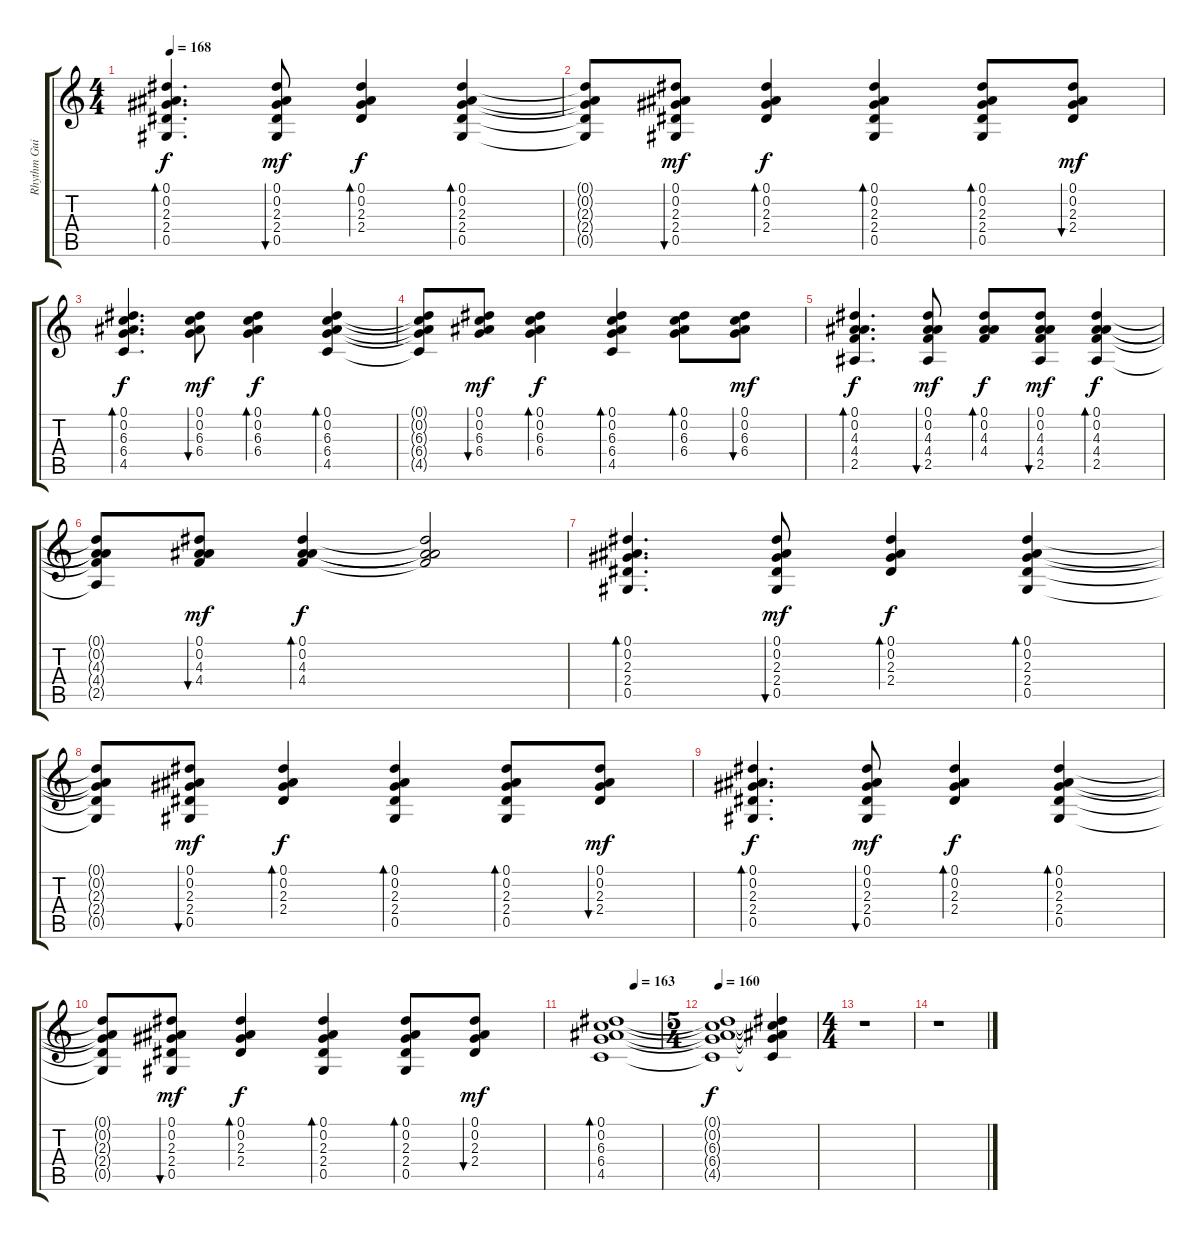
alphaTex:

\track ("Rhythm Guitar L" "Rhythm Gui") {instrument acousticguitarsteel}
\staff {score tabs}
\tuning (Eb4 Bb3 Gb3 Db3 Ab2 Eb2) {hide}
\ts (4 4)
\tempo 168
\clef g2
\ks c
(0.1 0.2 2.3 2.4 0.5).4{d bd 60 dy f} (0.1 0.2 2.3 2.4 0.5).8{bu 60 dy mf} (0.1 0.2 2.3 2.4).4{bd 60 dy f} (0.1 0.2 2.3 2.4 0.5).4{bd 60} |
(0.1{t} 0.2{t} 2.3{t} 2.4{t} 0.5{t}).8 (0.1 0.2 2.3 2.4 0.5).8{bu 60 dy mf} (0.1 0.2 2.3 2.4).4{bd 60 dy f} (0.1 0.2 2.3 2.4 0.5).4{bd 60} (0.1 0.2 2.3 2.4 0.5).8{bd 60} (0.1 0.2 2.3 2.4).8{bu 60 dy mf} |
(0.1 0.2 6.3 6.4 4.5).4{d bd 60 dy f} (0.1 0.2 6.3 6.4).8{bu 60 dy mf} (0.1 0.2 6.3 6.4).4{bd 60 dy f} (0.1 0.2 6.3 6.4 4.5).4{bd 60} |
(0.1{t} 0.2{t} 6.3{t} 6.4{t} 4.5{t}).8 (0.1 0.2 6.3 6.4).8{bu 60 dy mf} (0.1 0.2 6.3 6.4).4{bd 60 dy f} (0.1 0.2 6.3 6.4 4.5).4{bd 60} (0.1 0.2 6.3 6.4).8{bd 60} (0.1 0.2 6.3 6.4).8{bu 60 dy mf} |
(0.1 0.2 4.3 4.4 2.5).4{d bd 60 dy f} (0.1 0.2 4.3 4.4 2.5).8{bu 60 dy mf} (0.1 0.2 4.3 4.4).8{bd 60 dy f} (0.1 0.2 4.3 4.4 2.5).8{bu 60 dy mf} (0.1 0.2 4.3 4.4 2.5).4{bd 60 dy f} |
(0.1{t} 0.2{t} 4.3{t} 4.4{t} 2.5{t}).8 (0.1 0.2 4.3 4.4).8{bu 60 dy mf} (0.1 0.2 4.3 4.4).4{bd 60 dy f} (0.1{t} 0.2{t} 4.3{t} 4.4{t}).2 |
(0.1 0.2 2.3 2.4 0.5).4{d bd 60} (0.1 0.2 2.3 2.4 0.5).8{bu 60 dy mf} (0.1 0.2 2.3 2.4).4{bd 60 dy f} (0.1 0.2 2.3 2.4 0.5).4{bd 60} |
(0.1{t} 0.2{t} 2.3{t} 2.4{t} 0.5{t}).8 (0.1 0.2 2.3 2.4 0.5).8{bu 60 dy mf} (0.1 0.2 2.3 2.4).4{bd 60 dy f} (0.1 0.2 2.3 2.4 0.5).4{bd 60} (0.1 0.2 2.3 2.4 0.5).8{bd 60} (0.1 0.2 2.3 2.4).8{bu 60 dy mf} |
(0.1 0.2 2.3 2.4 0.5).4{d bd 60 dy f} (0.1 0.2 2.3 2.4 0.5).8{bu 60 dy mf} (0.1 0.2 2.3 2.4).4{bd 60 dy f} (0.1 0.2 2.3 2.4 0.5).4{bd 60} |
(0.1{t} 0.2{t} 2.3{t} 2.4{t} 0.5{t}).8 (0.1 0.2 2.3 2.4 0.5).8{bu 60 dy mf} (0.1 0.2 2.3 2.4).4{bd 60 dy f} (0.1 0.2 2.3 2.4 0.5).4{bd 60} (0.1 0.2 2.3 2.4 0.5).8{bd 60} (0.1 0.2 2.3 2.4).8{bu 60 dy mf} |
\tempo (163 0.5)
(0.1 0.2 6.3 6.4 4.5).1{bd 120} |
\ts (5 4)
\tempo 160
(0.1{t} 0.2{t} 6.3{t} 6.4{t} 4.5{t}).1{dy f} (0.1{t} 0.2{t} 6.3{t} 6.4{t} 4.5{t}).4 |
\ts (4 4)
r.1 |
r.1
